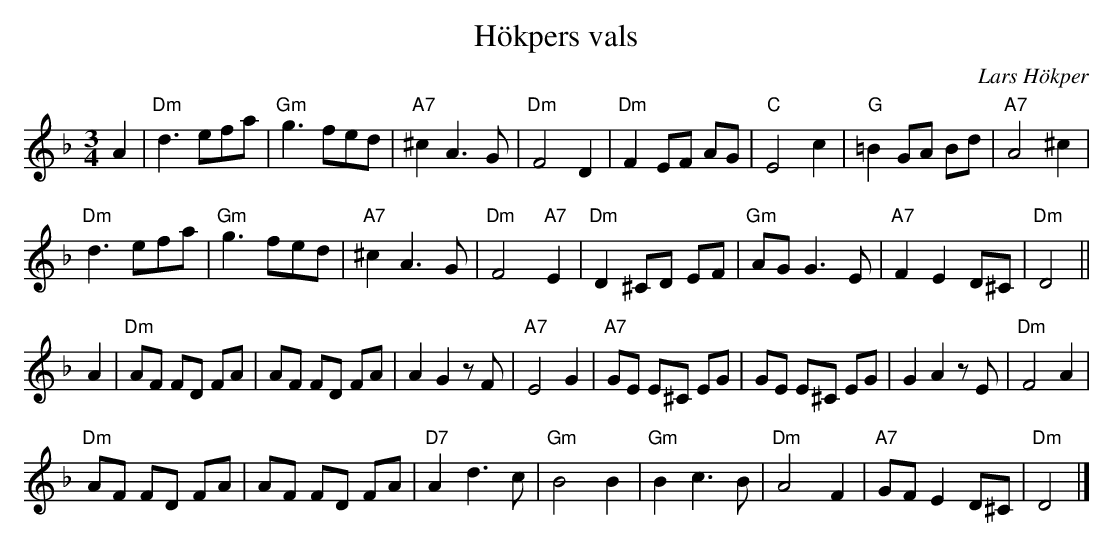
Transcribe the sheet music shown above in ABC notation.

X:1
T: H\"okpers vals
C: Lars H\"okper
M: 3/4
L: 1/8
K: Dm
A2 | "Dm"d3 efa | "Gm"g3 fed | "A7"^c2 A3G | "Dm"F4 D2 |\
"Dm"F2 EF AG | "C"E4 c2 | "G"=B2 GA Bd | "A7"A4 ^c2 |
"Dm"d3 efa | "Gm"g3 fed | "A7"^c2 A3G | "Dm"F4 "A7"E2|\
 "Dm"D2 ^CD EF | "Gm"AG G3E | "A7"F2 E2 D^C | "Dm"D4 ||
A2 | "Dm"AF FD FA | AF FD FA | A2 G2 zF | "A7"E4 G2| \
"A7"GE E^C EG | GE E^C EG | G2 A2 zE | "Dm"F4 A2 |
"Dm"AF FD FA | AF FD FA | "D7"A2 d3c | "Gm"B4 B2 |\
"Gm"B2 c3B | "Dm"A4 F2 | "A7"GF E2 D^C | "Dm"D4|]
